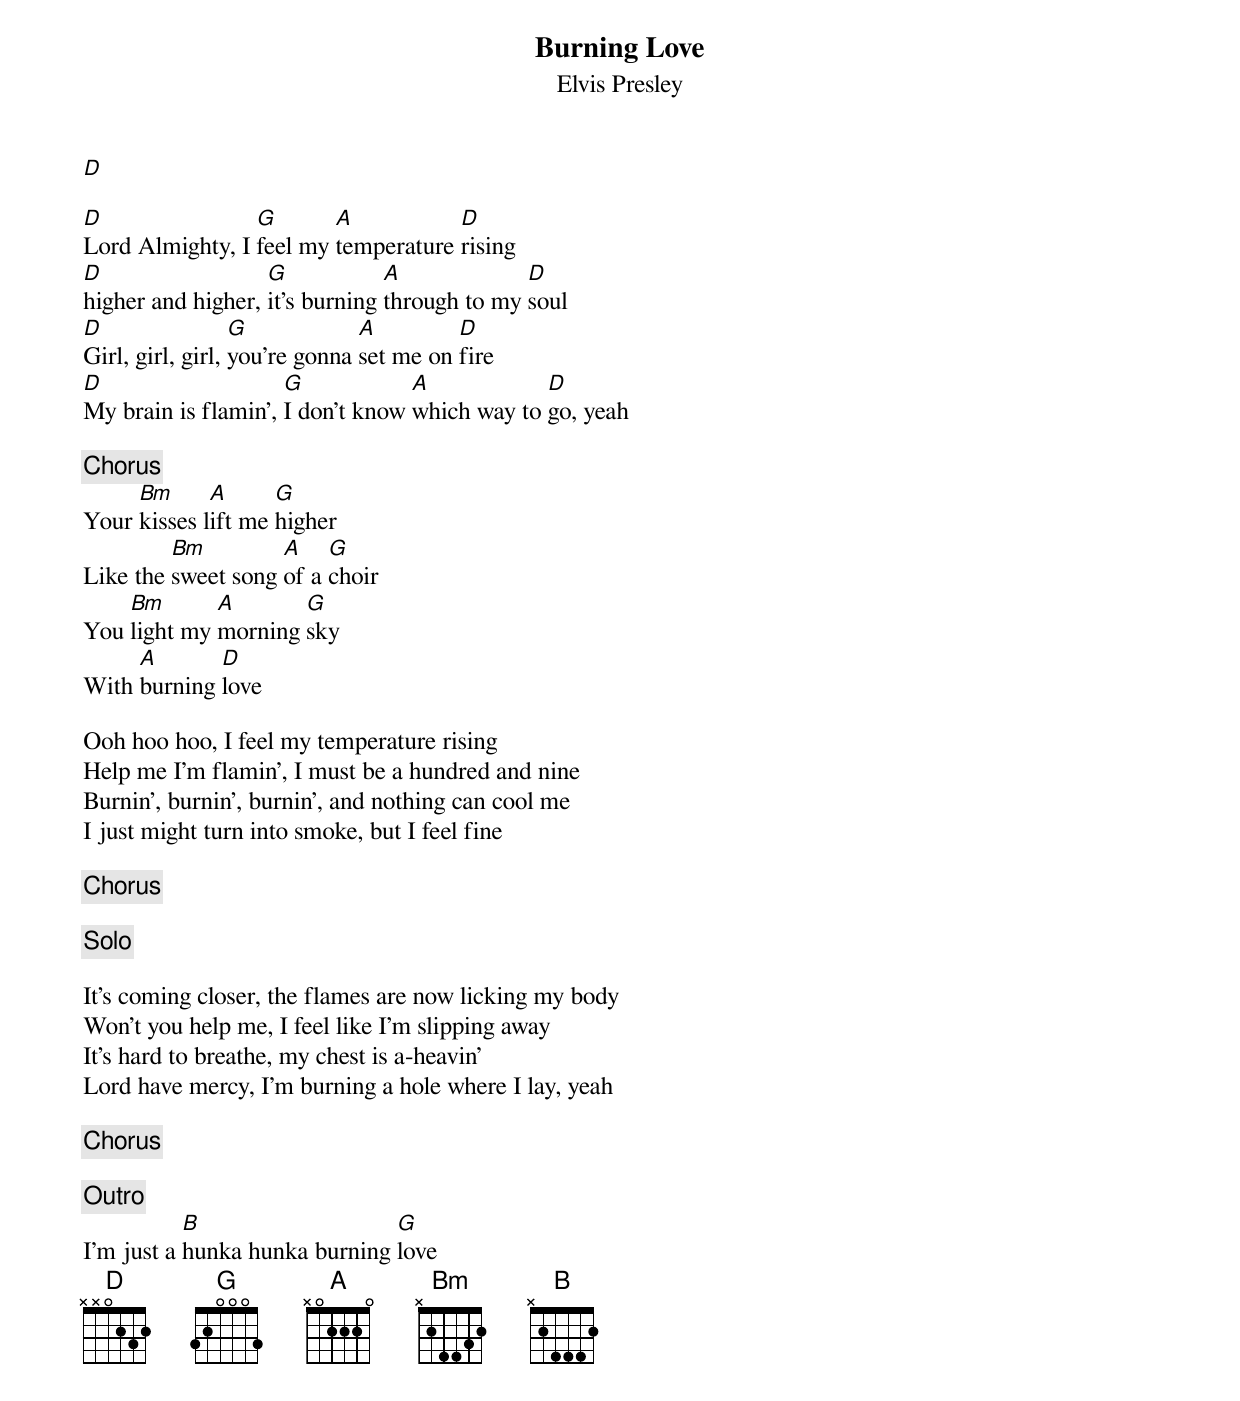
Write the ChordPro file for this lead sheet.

{title:Burning Love}
{subtitle:Elvis Presley}
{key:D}
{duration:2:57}
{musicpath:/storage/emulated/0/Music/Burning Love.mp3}

[D]

[D]Lord Almighty, I [G]feel my [A]temperature [D]rising
[D]higher and higher, [G]it's burning [A]through to my [D]soul
[D]Girl, girl, girl, [G]you're gonna [A]set me on [D]fire
[D]My brain is flamin', [G]I don't know [A]which way to [D]go, yeah

{c:Chorus}
Your [Bm]kisses l[A]ift me [G]higher
Like the [Bm]sweet song [A]of a [G]choir
You [Bm]light my [A]morning [G]sky
With [A]burning [D]love

Ooh hoo hoo, I feel my temperature rising
Help me I'm flamin', I must be a hundred and nine
Burnin', burnin', burnin', and nothing can cool me
I just might turn into smoke, but I feel fine

{c:Chorus}

{c:Solo}

It's coming closer, the flames are now licking my body
Won't you help me, I feel like I'm slipping away
It's hard to breathe, my chest is a-heavin'
Lord have mercy, I'm burning a hole where I lay, yeah

{c:Chorus}

{c:Outro}
I'm just a [B]hunka hunka burning [G]love
